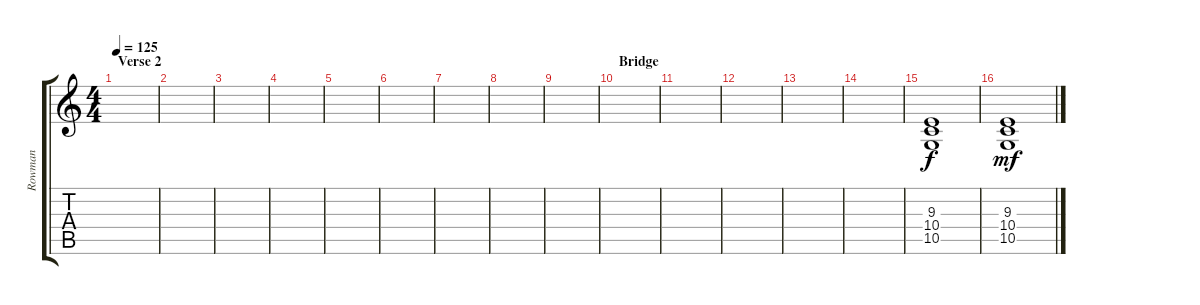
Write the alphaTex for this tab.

\track ("Rowman" "Rowman") {instrument reversecymbal}
\staff {score tabs}
\tuning (E4 B3 G3 D3 A2 E2) {hide}
\ts (4 4)
\section ("" "Verse 2")
\tempo 125
\clef g2
\ks c
|
|
|
|
|
|
|
|
|
\section ("" "Bridge")
|
|
|
|
|
(9.3 10.4 10.5).1 |
(9.3 10.4 10.5).1{dy mf}
